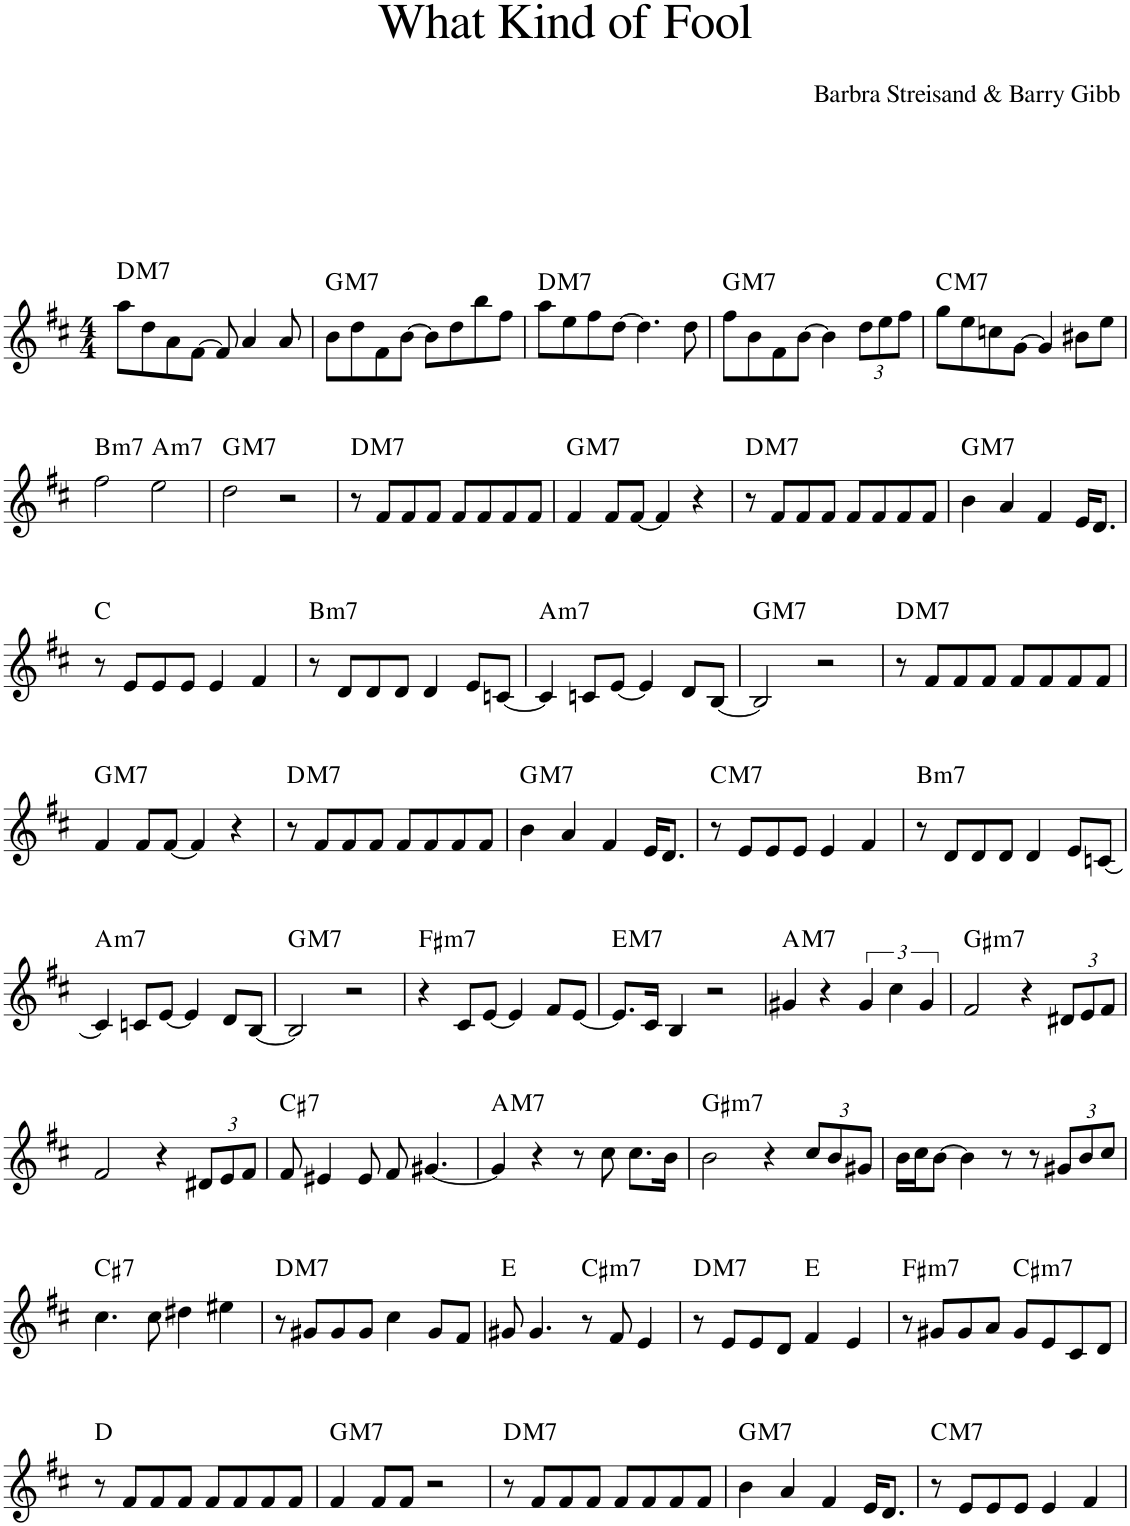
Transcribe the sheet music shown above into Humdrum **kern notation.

**kern	**harte
*part1	*part1
*staff1	*
*I"Piano	*
*I'Pno.	*
*clefG2	*
*k[f#c#]	*
*M4/4	*
=1	=1
!	!LO:H:kt=M7
8aa\L	D:maj7
8dd\	.
8a\	.
[8f#\J	.
8f#/]	.
4a/	.
8a/	.
=2	=2
!	!LO:H:kt=M7
8b\L	G:maj7
8dd\	.
8f#\	.
[8b\J	.
8b\L]	.
8dd\	.
8bb\	.
8ff#\J	.
=3	=3
!	!LO:H:kt=M7
8aa\L	D:maj7
8ee\	.
8ff#\	.
[8dd\J	.
4.dd\]	.
8dd\	.
=4	=4
!	!LO:H:kt=M7
8ff#\L	G:maj7
8b\	.
8f#\	.
[8b\J	.
4b\]	.
*Xbrackettup	*
12dd\L	.
12ee\	.
12ff#\J	.
=5	=5
!	!LO:H:kt=M7
8gg\L	C:maj7
8ee\	.
8ccn\	.
[8g\J	.
4g/]	.
8b#X\L	.
8ee\J	.
!!LO:LB:g=z
=6	=6
!	!LO:H:kt=m7
2ff#\	B:min7
!	!LO:H:kt=m7
2ee\	A:min7
=7	=7
!	!LO:H:kt=M7
2dd\	G:maj7
2r	.
=8	=8
!	!LO:H:kt=M7
8r	D:maj7
8f#/L	.
8f#/	.
8f#/J	.
8f#/L	.
8f#/	.
8f#/	.
8f#/J	.
=9	=9
!	!LO:H:kt=M7
4f#/	G:maj7
8f#/L	.
[8f#/J	.
4f#/]	.
4r	.
=10	=10
!	!LO:H:kt=M7
8r	D:maj7
8f#/L	.
8f#/	.
8f#/J	.
8f#/L	.
8f#/	.
8f#/	.
8f#/J	.
=11	=11
!	!LO:H:kt=M7
4b\	G:maj7
4a/	.
4f#/	.
16e/KL	.
8.d/J	.
!!LO:LB:g=z
=12	=12
8r	C:maj
8e/L	.
8e/	.
8e/J	.
4e/	.
4f#/	.
=13	=13
!	!LO:H:kt=m7
8r	B:min7
8d/L	.
8d/	.
8d/J	.
4d/	.
8e/L	.
[8cn/J	.
=14	=14
!	!LO:H:kt=m7
4c/]	A:min7
8cn/L	.
[8e/J	.
4e/]	.
8d/L	.
[8B/J	.
=15	=15
!	!LO:H:kt=M7
2B/]	G:maj7
2r	.
=16	=16
!	!LO:H:kt=M7
8r	D:maj7
8f#/L	.
8f#/	.
8f#/J	.
8f#/L	.
8f#/	.
8f#/	.
8f#/J	.
!!LO:LB:g=z
=17	=17
!	!LO:H:kt=M7
4f#/	G:maj7
8f#/L	.
[8f#/J	.
4f#/]	.
4r	.
=18	=18
!	!LO:H:kt=M7
8r	D:maj7
8f#/L	.
8f#/	.
8f#/J	.
8f#/L	.
8f#/	.
8f#/	.
8f#/J	.
=19	=19
!	!LO:H:kt=M7
4b\	G:maj7
4a/	.
4f#/	.
16e/KL	.
8.d/J	.
=20	=20
!	!LO:H:kt=M7
8r	C:maj7
8e/L	.
8e/	.
8e/J	.
4e/	.
4f#/	.
=21	=21
!	!LO:H:kt=m7
8r	B:min7
8d/L	.
8d/	.
8d/J	.
4d/	.
8e/L	.
[8cn/J	.
!!LO:LB:g=z
=22	=22
!	!LO:H:kt=m7
4c/]	A:min7
8cn/L	.
[8e/J	.
4e/]	.
8d/L	.
[8B/J	.
=23	=23
!	!LO:H:kt=M7
2B/]	G:maj7
2r	.
=24	=24
!	!LO:H:kt=m7
4r	F#:min7
8c#/L	.
[8e/J	.
4e/]	.
8f#/L	.
[8e/J	.
=25	=25
!	!LO:H:kt=M7
8.e/L]	E:maj7
16c#/Jk	.
4B/	.
2r	.
=26	=26
!	!LO:H:kt=M7
4g#X/	A:maj7
4r	.
*brackettup	*
6g#/	.
6cc#\	.
6g#/	.
=27	=27
!	!LO:H:kt=m7
2f#/	G#:min7
4r	.
*Xbrackettup	*
12d#X/L	.
12e/	.
12f#/J	.
!!LO:LB:g=z
=28	=28
2f#/	.
4r	.
12d#X/L	.
12e/	.
12f#/J	.
=29	=29
!	!LO:H:kt=7
8f#/	C#:7
4e#X/	.
8e#/	.
8f#/	.
[4.g#X/	.
=30	=30
!	!LO:H:kt=M7
4g#/]	A:maj7
4r	.
8r	.
8cc#\	.
8.cc#\L	.
16b\Jk	.
=31	=31
!	!LO:H:kt=m7
2b\	G#:min7
4r	.
12cc#/L	.
12b/	.
12g#X/J	.
=32	=32
16b\LL	.
16cc#\J	.
[8b\J	.
4b\]	.
8r	.
8r	.
12g#X/L	.
12b/	.
12cc#/J	.
!!LO:LB:g=z
=33	=33
!	!LO:H:kt=7
4.cc#\	C#:7
8cc#\	.
4dd#X\	.
4ee#X\	.
=34	=34
!	!LO:H:kt=M7
8r	D:maj7
8g#X/L	.
8g#/	.
8g#/J	.
4cc#\	.
8g#/L	.
8f#/J	.
=35	=35
8g#X/	E:maj
4.g#/	.
!	!LO:H:kt=m7
8r	C#:min7
8f#/	.
4e/	.
=36	=36
!	!LO:H:kt=M7
8r	D:maj7
8e/L	.
8e/	.
8d/J	.
4f#/	E:maj
4e/	.
=37	=37
!	!LO:H:kt=m7
8r	F#:min7
8g#X/L	.
8g#/	.
8a/J	.
!	!LO:H:kt=m7
8g#/L	C#:min7
8e/	.
8c#/	.
8d/J	.
!!LO:LB:g=z
=38	=38
8r	D:maj
8f#/L	.
8f#/	.
8f#/J	.
8f#/L	.
8f#/	.
8f#/	.
8f#/J	.
=39	=39
!	!LO:H:kt=M7
4f#/	G:maj7
8f#/L	.
8f#/J	.
2r	.
=40	=40
!	!LO:H:kt=M7
8r	D:maj7
8f#/L	.
8f#/	.
8f#/J	.
8f#/L	.
8f#/	.
8f#/	.
8f#/J	.
=41	=41
!	!LO:H:kt=M7
4b\	G:maj7
4a/	.
4f#/	.
16e/KL	.
8.d/J	.
=42	=42
!	!LO:H:kt=M7
8r	C:maj7
8e/L	.
8e/	.
8e/J	.
4e/	.
4f#/	.
=	=
*-	*-
